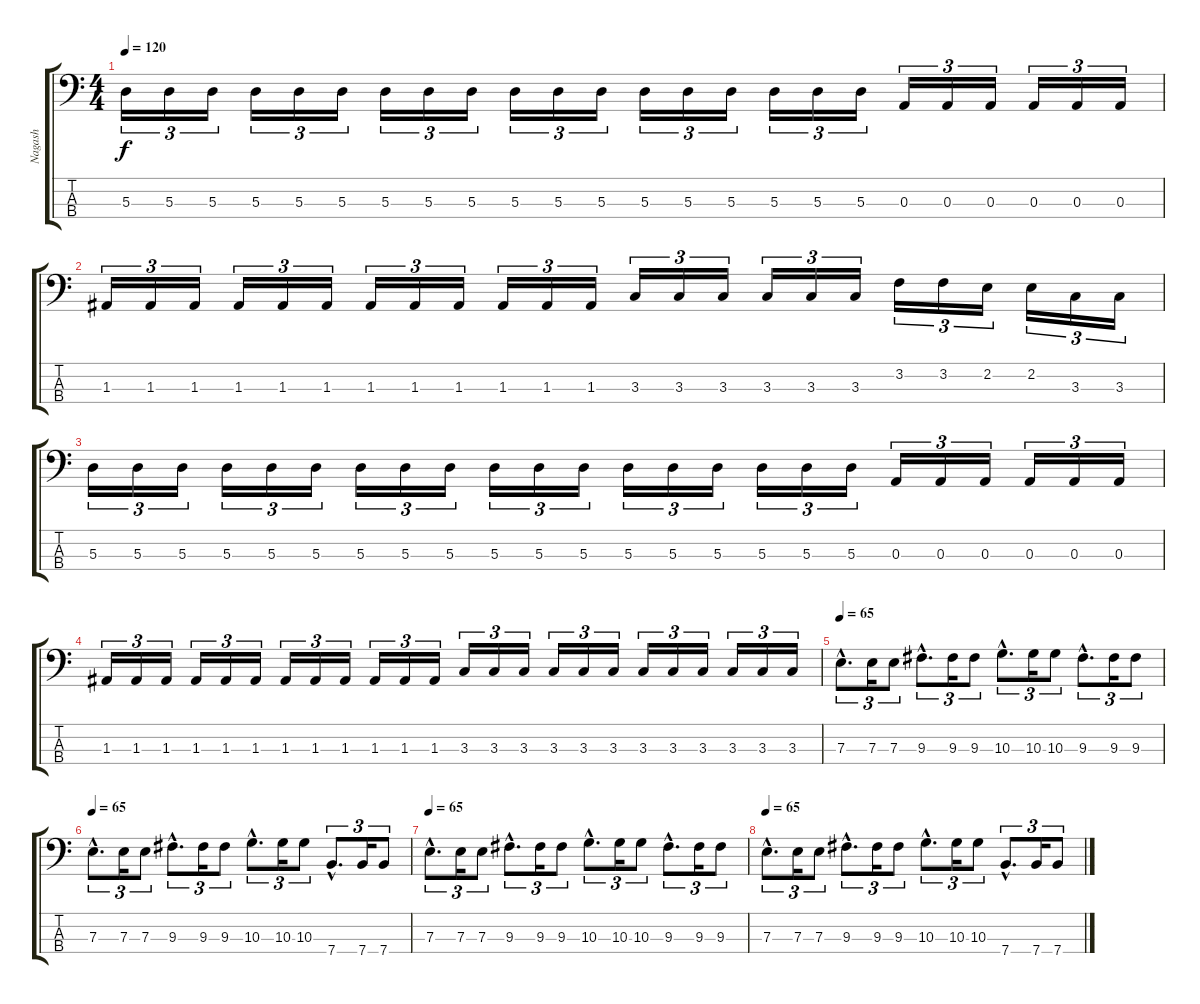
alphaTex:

\track ("Nagash" "Nagash") {instrument electricbassfinger}
\staff {score tabs}
\tuning (G2 D2 A1 E1) {hide}
\ts (4 4)
\tempo 120
\clef f4
\ks c
5.3.16{tu (3 2) dy f} 5.3.16{tu (3 2)} 5.3.16{tu (3 2)} 5.3.16{tu (3 2)} 5.3.16{tu (3 2)} 5.3.16{tu (3 2)} 5.3.16{tu (3 2)} 5.3.16{tu (3 2)} 5.3.16{tu (3 2)} 5.3.16{tu (3 2)} 5.3.16{tu (3 2)} 5.3.16{tu (3 2)} 5.3.16{tu (3 2)} 5.3.16{tu (3 2)} 5.3.16{tu (3 2)} 5.3.16{tu (3 2)} 5.3.16{tu (3 2)} 5.3.16{tu (3 2)} 0.3.16{tu (3 2)} 0.3.16{tu (3 2)} 0.3.16{tu (3 2)} 0.3.16{tu (3 2)} 0.3.16{tu (3 2)} 0.3.16{tu (3 2)} |
1.3.16{tu (3 2)} 1.3.16{tu (3 2)} 1.3.16{tu (3 2)} 1.3.16{tu (3 2)} 1.3.16{tu (3 2)} 1.3.16{tu (3 2)} 1.3.16{tu (3 2)} 1.3.16{tu (3 2)} 1.3.16{tu (3 2)} 1.3.16{tu (3 2)} 1.3.16{tu (3 2)} 1.3.16{tu (3 2)} 3.3.16{tu (3 2)} 3.3.16{tu (3 2)} 3.3.16{tu (3 2)} 3.3.16{tu (3 2)} 3.3.16{tu (3 2)} 3.3.16{tu (3 2)} 3.2.16{tu (3 2)} 3.2.16{tu (3 2)} 2.2.16{tu (3 2)} 2.2.16{tu (3 2)} 3.3.16{tu (3 2)} 3.3.16{tu (3 2)} |
5.3.16{tu (3 2)} 5.3.16{tu (3 2)} 5.3.16{tu (3 2)} 5.3.16{tu (3 2)} 5.3.16{tu (3 2)} 5.3.16{tu (3 2)} 5.3.16{tu (3 2)} 5.3.16{tu (3 2)} 5.3.16{tu (3 2)} 5.3.16{tu (3 2)} 5.3.16{tu (3 2)} 5.3.16{tu (3 2)} 5.3.16{tu (3 2)} 5.3.16{tu (3 2)} 5.3.16{tu (3 2)} 5.3.16{tu (3 2)} 5.3.16{tu (3 2)} 5.3.16{tu (3 2)} 0.3.16{tu (3 2)} 0.3.16{tu (3 2)} 0.3.16{tu (3 2)} 0.3.16{tu (3 2)} 0.3.16{tu (3 2)} 0.3.16{tu (3 2)} |
1.3.16{tu (3 2)} 1.3.16{tu (3 2)} 1.3.16{tu (3 2)} 1.3.16{tu (3 2)} 1.3.16{tu (3 2)} 1.3.16{tu (3 2)} 1.3.16{tu (3 2)} 1.3.16{tu (3 2)} 1.3.16{tu (3 2)} 1.3.16{tu (3 2)} 1.3.16{tu (3 2)} 1.3.16{tu (3 2)} 3.3.16{tu (3 2)} 3.3.16{tu (3 2)} 3.3.16{tu (3 2)} 3.3.16{tu (3 2)} 3.3.16{tu (3 2)} 3.3.16{tu (3 2)} 3.3.16{tu (3 2)} 3.3.16{tu (3 2)} 3.3.16{tu (3 2)} 3.3.16{tu (3 2)} 3.3.16{tu (3 2)} 3.3.16{tu (3 2)} |
\tempo 65
7.3{hac}.8{d tu (3 2)} 7.3.16{tu (3 2)} 7.3.8{tu (3 2)} 9.3{hac}.8{d tu (3 2)} 9.3.16{tu (3 2)} 9.3.8{tu (3 2)} 10.3{hac}.8{d tu (3 2)} 10.3.16{tu (3 2)} 10.3.8{tu (3 2)} 9.3{hac}.8{d tu (3 2)} 9.3.16{tu (3 2)} 9.3.8{tu (3 2)} |
\tempo 65
7.3{hac}.8{d tu (3 2)} 7.3.16{tu (3 2)} 7.3.8{tu (3 2)} 9.3{hac}.8{d tu (3 2)} 9.3.16{tu (3 2)} 9.3.8{tu (3 2)} 10.3{hac}.8{d tu (3 2)} 10.3.16{tu (3 2)} 10.3.8{tu (3 2)} 7.4{hac}.8{d tu (3 2)} 7.4.16{tu (3 2)} 7.4.8{tu (3 2)} |
\tempo 65
7.3{hac}.8{d tu (3 2)} 7.3.16{tu (3 2)} 7.3.8{tu (3 2)} 9.3{hac}.8{d tu (3 2)} 9.3.16{tu (3 2)} 9.3.8{tu (3 2)} 10.3{hac}.8{d tu (3 2)} 10.3.16{tu (3 2)} 10.3.8{tu (3 2)} 9.3{hac}.8{d tu (3 2)} 9.3.16{tu (3 2)} 9.3.8{tu (3 2)} |
\tempo 65
7.3{hac}.8{d tu (3 2)} 7.3.16{tu (3 2)} 7.3.8{tu (3 2)} 9.3{hac}.8{d tu (3 2)} 9.3.16{tu (3 2)} 9.3.8{tu (3 2)} 10.3{hac}.8{d tu (3 2)} 10.3.16{tu (3 2)} 10.3.8{tu (3 2)} 7.4{hac}.8{d tu (3 2)} 7.4.16{tu (3 2)} 7.4.8{tu (3 2)}
